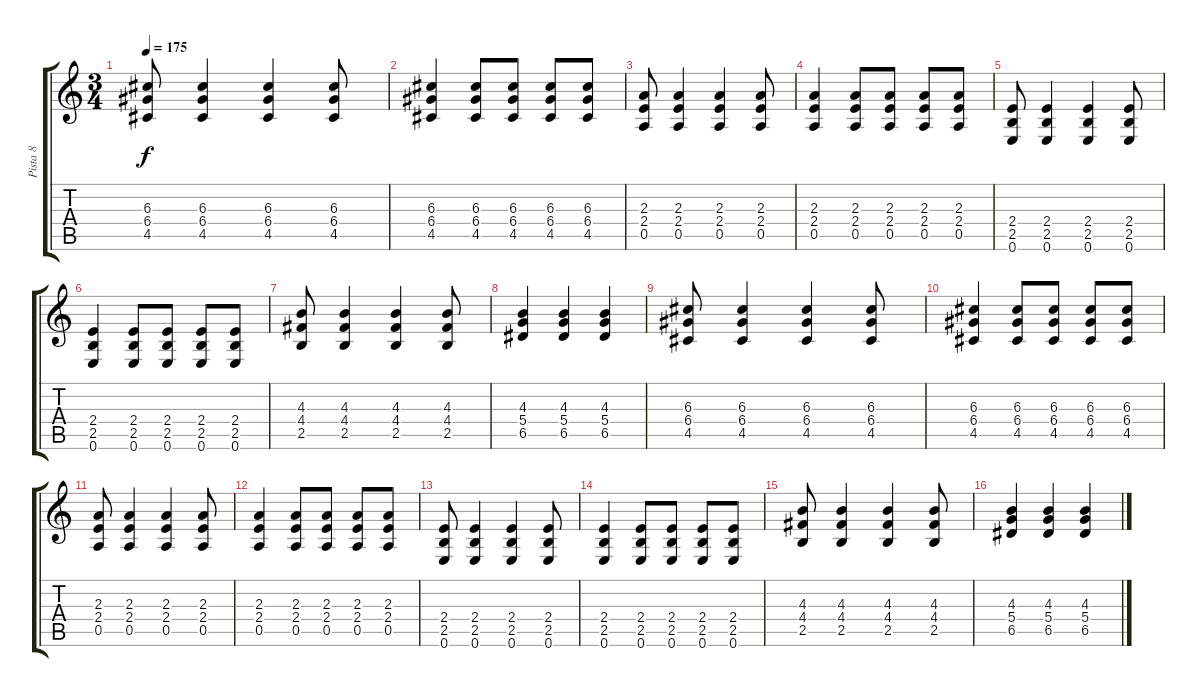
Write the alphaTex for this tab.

\track ("Pista 8" "Pista 8") {instrument overdrivenguitar}
\staff {score tabs}
\tuning (E4 B3 G3 D3 A2 E2) {hide}
\ts (3 4)
\tempo 175
\clef g2
\ks c
(6.3 6.4 4.5).8{dy f} (6.3 6.4 4.5).4 (6.3 6.4 4.5).4 (6.3 6.4 4.5).8 |
(6.3 6.4 4.5).4 (6.3 6.4 4.5).8 (6.3 6.4 4.5).8 (6.3 6.4 4.5).8 (6.3 6.4 4.5).8 |
(2.3 2.4 0.5).8 (2.3 2.4 0.5).4 (2.3 2.4 0.5).4 (2.3 2.4 0.5).8 |
(2.3 2.4 0.5).4 (2.3 2.4 0.5).8 (2.3 2.4 0.5).8 (2.3 2.4 0.5).8 (2.3 2.4 0.5).8 |
(2.4 2.5 0.6).8 (2.4 2.5 0.6).4 (2.4 2.5 0.6).4 (2.4 2.5 0.6).8 |
(2.4 2.5 0.6).4 (2.4 2.5 0.6).8 (2.4 2.5 0.6).8 (2.4 2.5 0.6).8 (2.4 2.5 0.6).8 |
(4.3 4.4 2.5).8 (4.3 4.4 2.5).4 (4.3 4.4 2.5).4 (4.3 4.4 2.5).8 |
(4.3 5.4 6.5).4 (4.3 5.4 6.5).4 (4.3 5.4 6.5).4 |
(6.3 6.4 4.5).8 (6.3 6.4 4.5).4 (6.3 6.4 4.5).4 (6.3 6.4 4.5).8 |
(6.3 6.4 4.5).4 (6.3 6.4 4.5).8 (6.3 6.4 4.5).8 (6.3 6.4 4.5).8 (6.3 6.4 4.5).8 |
(2.3 2.4 0.5).8 (2.3 2.4 0.5).4 (2.3 2.4 0.5).4 (2.3 2.4 0.5).8 |
(2.3 2.4 0.5).4 (2.3 2.4 0.5).8 (2.3 2.4 0.5).8 (2.3 2.4 0.5).8 (2.3 2.4 0.5).8 |
(2.4 2.5 0.6).8 (2.4 2.5 0.6).4 (2.4 2.5 0.6).4 (2.4 2.5 0.6).8 |
(2.4 2.5 0.6).4 (2.4 2.5 0.6).8 (2.4 2.5 0.6).8 (2.4 2.5 0.6).8 (2.4 2.5 0.6).8 |
(4.3 4.4 2.5).8 (4.3 4.4 2.5).4 (4.3 4.4 2.5).4 (4.3 4.4 2.5).8 |
(4.3 5.4 6.5).4 (4.3 5.4 6.5).4 (4.3 5.4 6.5).4
